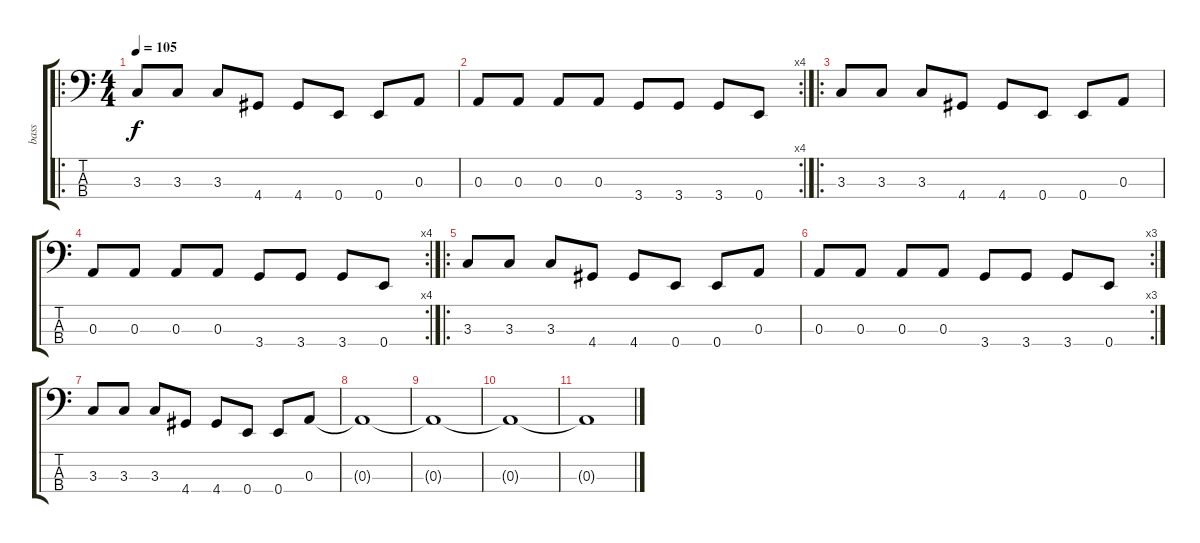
\track ("bass" "bass") {instrument electricbassfinger}
\staff {score tabs}
\tuning (G2 D2 A1 E1) {hide}
\ro
\ts (4 4)
\tempo 105
\clef f4
\ks c
3.3.8{dy f} 3.3.8 3.3.8 4.4.8 4.4.8 0.4.8 0.4.8 0.3.8 |
\rc 4
0.3.8 0.3.8 0.3.8 0.3.8 3.4.8 3.4.8 3.4.8 0.4.8 |
\ro
3.3.8 3.3.8 3.3.8 4.4.8 4.4.8 0.4.8 0.4.8 0.3.8 |
\rc 4
0.3.8 0.3.8 0.3.8 0.3.8 3.4.8 3.4.8 3.4.8 0.4.8 |
\ro
3.3.8 3.3.8 3.3.8 4.4.8 4.4.8 0.4.8 0.4.8 0.3.8 |
\rc 3
0.3.8 0.3.8 0.3.8 0.3.8 3.4.8 3.4.8 3.4.8 0.4.8 |
3.3.8 3.3.8 3.3.8 4.4.8 4.4.8 0.4.8 0.4.8 0.3.8 |
0.3{t}.1 |
0.3{t}.1 |
0.3{t}.1 |
0.3{t}.1
